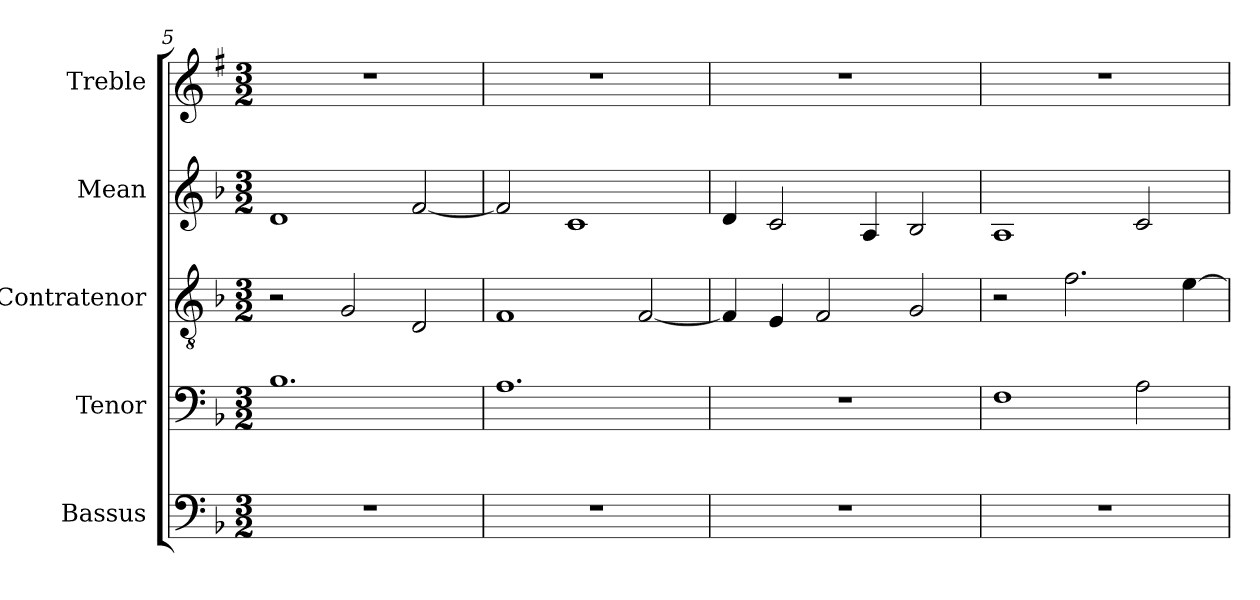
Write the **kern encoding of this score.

**kern	**kern	**kern	**kern	**kern
*part5	*part4	*part3	*part2	*part1
*staff5	*staff4	*staff3	*staff2	*staff1
*I"Bassus	*I"Tenor	*I"Contratenor	*I"Mean	*I"Treble
*I'B.	*I'T.	*I'Ct.	*I'M.	*I'Tr.
*clefF4	*clefF4	*clefGv2	*clefG2	*clefG2
*ITrd7c12	*	*	*	*ITrd1c2
*k[b-]	*k[b-]	*k[b-]	*k[b-]	*k[b-]
*F:	*F:	*F:	*F:	*F:
*M3/2	*M3/2	*M3/2	*M3/2	*M3/2
=5	=5	=5	=5	=5
!LO:N:vis=1	!	!	!	!LO:N:vis=1
1.r	1.B-	2r	1d	1.r
.	.	2G/	.	.
.	.	2D/	[<2f/	.
!!LO:LB:g=z
=6	=6	=6	=6	=6
1.r	1.A	1F	2f/]	1.r
.	.	.	1c	.
.	.	[<2F/	.	.
=7	=7	=7	=7	=7
!	!LO:N:vis=1	!	!	!
1.r	1.r	4F/]	4d/	1.r
.	.	4E/	2c/	.
.	.	2F/	.	.
.	.	.	4A/	.
.	.	2G/	2B-/	.
=8	=8	=8	=8	=8
1.r	1F	2r	1A	1.r
.	.	2.f\	.	.
.	2A\	.	2c/	.
.	.	[>4e\	.	.
=	=	=	=	=
*-	*-	*-	*-	*-
